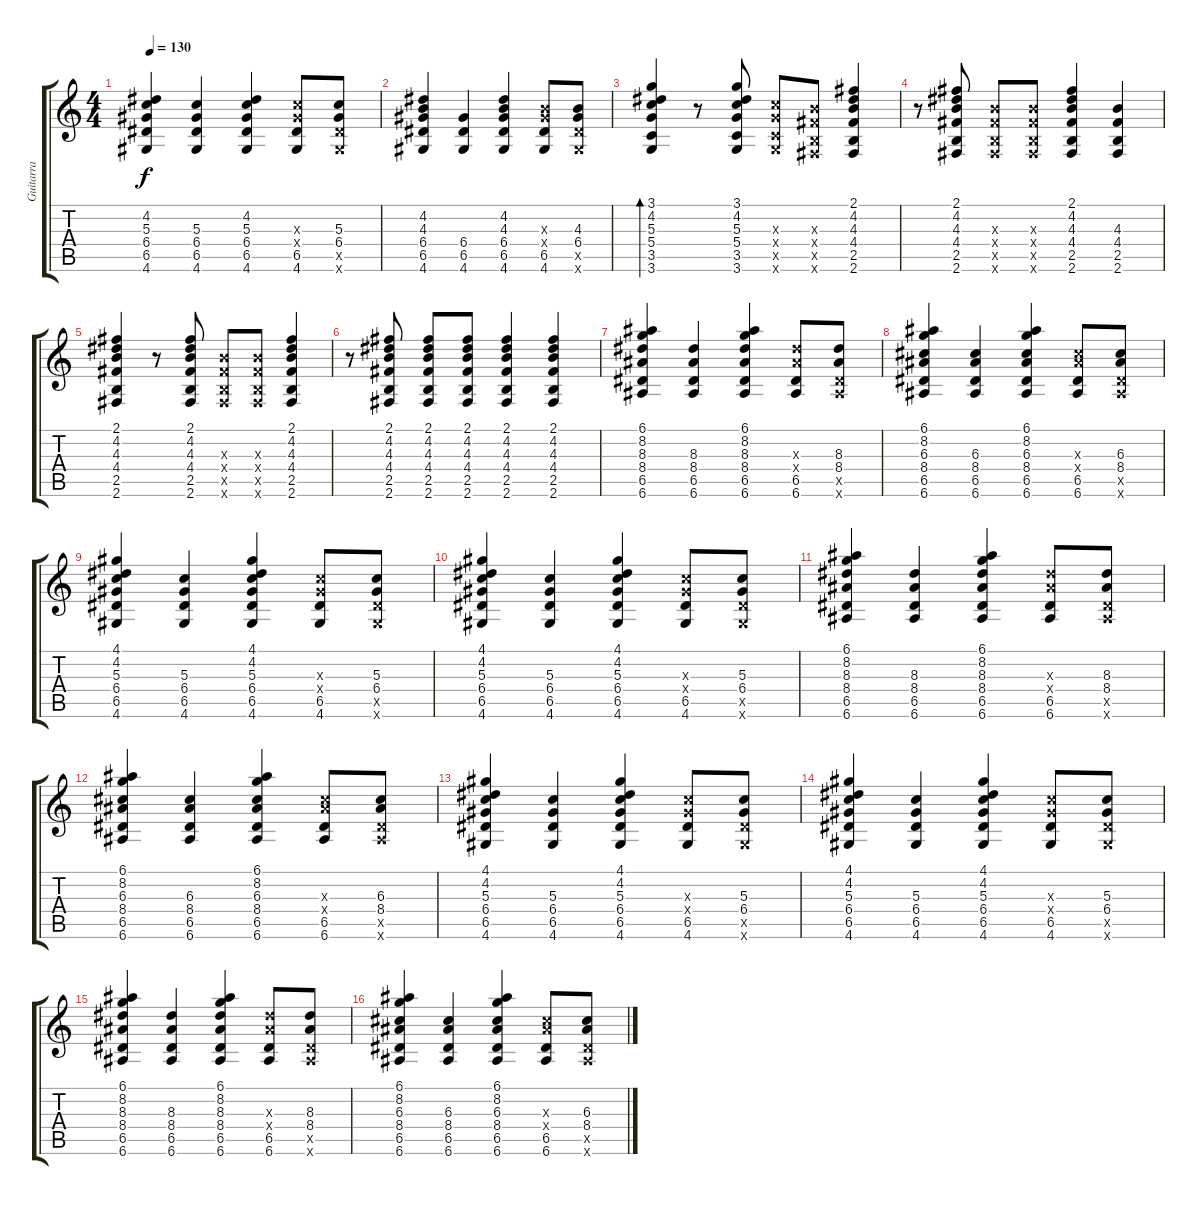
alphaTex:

\track ("Guitarra " "Guitarra ") {instrument acousticguitarsteel}
\staff {score tabs}
\tuning (E4 B3 G3 D3 A2 E2) {hide}
\ts (4 4)
\tempo 130
\clef g2
\ks c
(4.2 5.3 6.4 6.5 4.6).4{dy f} (5.3 6.4 6.5 4.6).4 (4.2 5.3 6.4 6.5 4.6).4 (5.3{x} 6.4{x} 6.5 4.6).8 (5.3 6.4 6.5{x} 4.6{x}).8 |
(4.2 4.3 6.4 6.5 4.6).4 (6.4 6.5 4.6).4 (4.2 4.3 6.4 6.5 4.6).4 (4.3{x} 6.4{x} 6.5 4.6).8 (4.3 6.4 6.5{x} 4.6{x}).8 |
(3.1 4.2 5.3 5.4 3.5 3.6).4{bd 60} r.8 (3.1 4.2 5.3 5.4 3.5 3.6).8 (5.3{x} 5.4{x} 3.5{x} 3.6{x}).8 (4.3{x} 4.4{x} 2.5{x} 2.6{x}).8 (2.1 4.2 4.3 4.4 2.5 2.6).4 |
r.8 (2.1 4.2 4.3 4.4 2.5 2.6).8 (4.3{x} 4.4{x} 2.5{x} 2.6{x}).8 (4.3{x} 4.4{x} 2.5{x} 2.6{x}).8 (2.1 4.2 4.3 4.4 2.5 2.6).4 (4.3 4.4 2.5 2.6).4 |
(2.1 4.2 4.3 4.4 2.5 2.6).4 r.8 (2.1 4.2 4.3 4.4 2.5 2.6).8 (4.3{x} 4.4{x} 2.5{x} 2.6{x}).8 (4.3{x} 4.4{x} 2.5{x} 2.6{x}).8 (2.1 4.2 4.3 4.4 2.5 2.6).4 |
r.8 (2.1 4.2 4.3 4.4 2.5 2.6).8 (2.1 4.2 4.3 4.4 2.5 2.6).8 (2.1 4.2 4.3 4.4 2.5 2.6).8 (2.1 4.2 4.3 4.4 2.5 2.6).4 (2.1 4.2 4.3 4.4 2.5 2.6).4 |
(6.1 8.2 8.3 8.4 6.5 6.6).4 (8.3 8.4 6.5 6.6).4 (6.1 8.2 8.3 8.4 6.5 6.6).4 (8.3{x} 8.4{x} 6.5 6.6).8 (8.3 8.4 6.5{x} 6.6{x}).8 |
(6.1 8.2 6.3 8.4 6.5 6.6).4 (6.3 8.4 6.5 6.6).4 (6.1 8.2 6.3 8.4 6.5 6.6).4 (6.3{x} 8.4{x} 6.5 6.6).8 (6.3 8.4 6.5{x} 6.6{x}).8 |
(4.1 4.2 5.3 6.4 6.5 4.6).4 (5.3 6.4 6.5 4.6).4 (4.1 4.2 5.3 6.4 6.5 4.6).4 (5.3{x} 6.4{x} 6.5 4.6).8 (5.3 6.4 6.5{x} 4.6{x}).8 |
(4.1 4.2 5.3 6.4 6.5 4.6).4 (5.3 6.4 6.5 4.6).4 (4.1 4.2 5.3 6.4 6.5 4.6).4 (5.3{x} 6.4{x} 6.5 4.6).8 (5.3 6.4 6.5{x} 4.6{x}).8 |
(6.1 8.2 8.3 8.4 6.5 6.6).4 (8.3 8.4 6.5 6.6).4 (6.1 8.2 8.3 8.4 6.5 6.6).4 (8.3{x} 8.4{x} 6.5 6.6).8 (8.3 8.4 6.5{x} 6.6{x}).8 |
(6.1 8.2 6.3 8.4 6.5 6.6).4 (6.3 8.4 6.5 6.6).4 (6.1 8.2 6.3 8.4 6.5 6.6).4 (6.3{x} 8.4{x} 6.5 6.6).8 (6.3 8.4 6.5{x} 6.6{x}).8 |
(4.1 4.2 5.3 6.4 6.5 4.6).4 (5.3 6.4 6.5 4.6).4 (4.1 4.2 5.3 6.4 6.5 4.6).4 (5.3{x} 6.4{x} 6.5 4.6).8 (5.3 6.4 6.5{x} 4.6{x}).8 |
(4.1 4.2 5.3 6.4 6.5 4.6).4 (5.3 6.4 6.5 4.6).4 (4.1 4.2 5.3 6.4 6.5 4.6).4 (5.3{x} 6.4{x} 6.5 4.6).8 (5.3 6.4 6.5{x} 4.6{x}).8 |
(6.1 8.2 8.3 8.4 6.5 6.6).4 (8.3 8.4 6.5 6.6).4 (6.1 8.2 8.3 8.4 6.5 6.6).4 (8.3{x} 8.4{x} 6.5 6.6).8 (8.3 8.4 6.5{x} 6.6{x}).8 |
(6.1 8.2 6.3 8.4 6.5 6.6).4 (6.3 8.4 6.5 6.6).4 (6.1 8.2 6.3 8.4 6.5 6.6).4 (6.3{x} 8.4{x} 6.5 6.6).8 (6.3 8.4 6.5{x} 6.6{x}).8
